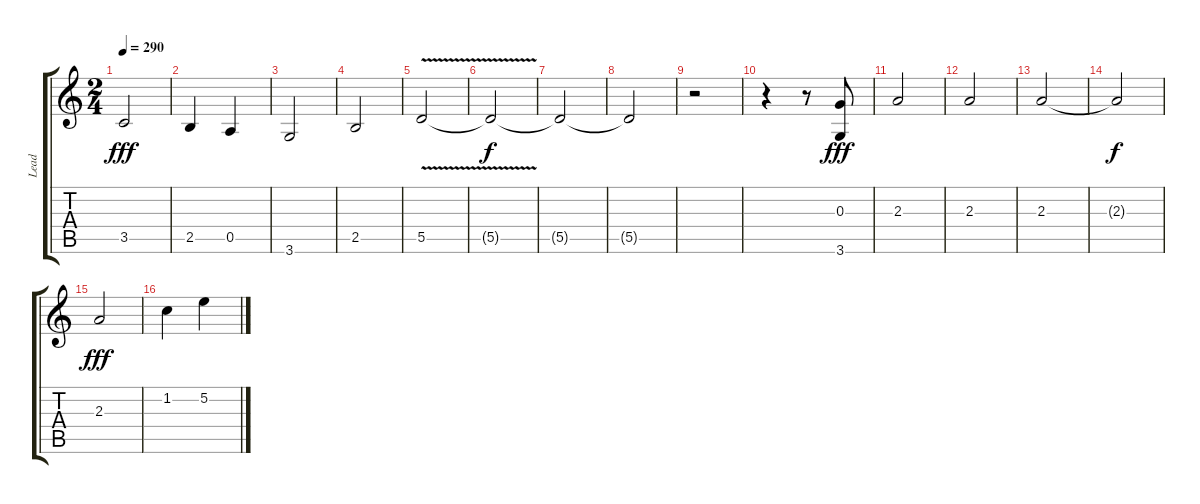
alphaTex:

\track ("Lead" "Lead") {instrument electricguitarclean}
\staff {score tabs}
\tuning (E4 B3 G3 D3 A2 E2) {hide}
\ts (2 4)
\tempo 290
\clef g2
\ks c
3.5.2{dy fff} |
2.5.4 0.5.4 |
3.6.2 |
2.5.2 |
5.5{v}.2 |
5.5{t}.2{dy f} |
5.5{t}.2 |
5.5{t}.2 |
r.2 |
r.4 r.8{instrument electricguitarclean} (0.3 3.6).8{dy fff} |
2.3.2 |
2.3.2 |
2.3.2 |
2.3{t}.2{dy f} |
2.3.2{dy fff} |
1.2.4 5.2.4
